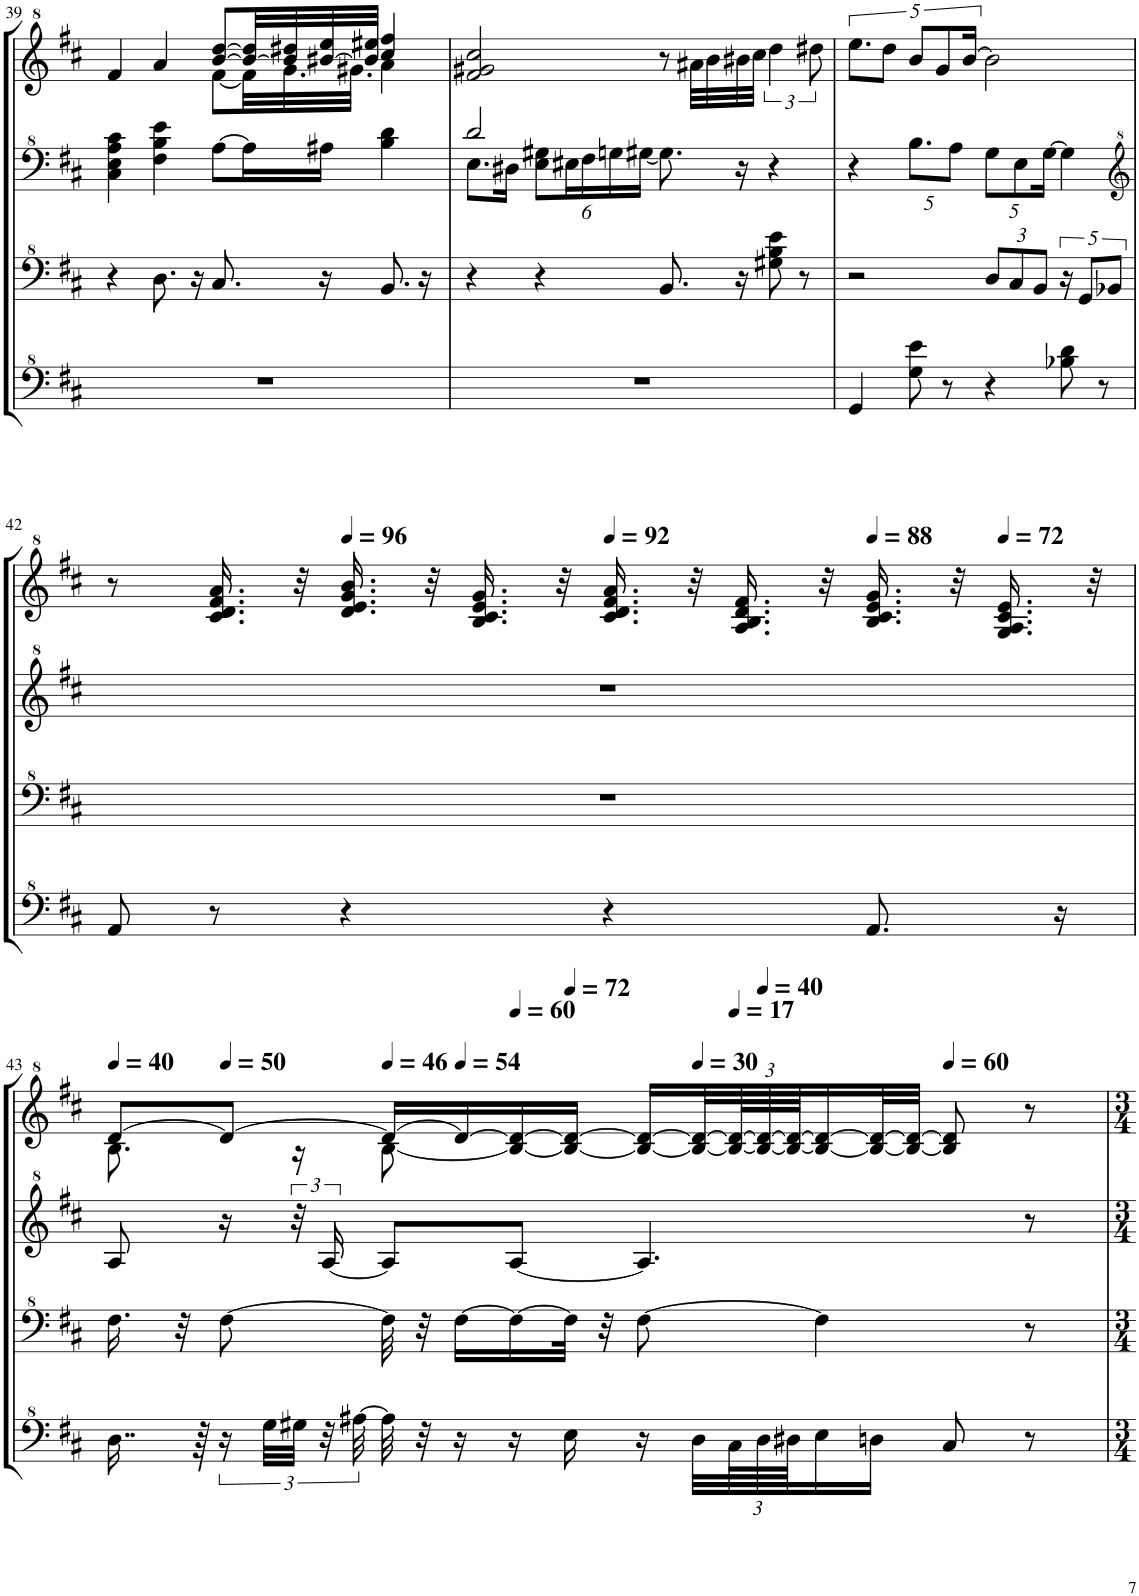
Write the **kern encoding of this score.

**kern	**kern	**kern	**kern
*part1	*part1	*part1	*part1
*staff4	*staff3	*staff2	*staff1
*I"Model III	*	*	*
!!LO:PB:g=z
*clefF^4	*clefF^4	*clefF^4	*clefG^2
*k[f#c#]	*k[f#c#]	*k[f#c#]	*k[f#c#]
*M4/4	*M4/4	*M4/4	*M4/4
=39	=39	=39	=39
*	*	*	*^
1r	4r	4c#\ 4e\ 4a\ 4cc#\	4ff#/	2ryy
.	8.d\	4f#\ 4b\ 4ee\	4aa/	.
.	16r	.	.	.
.	8.c#/	[8a\L	[8bb/ [8ddd/L	[8ff#\L
.	.	16a\L]	32bb/_ 32ddd/]LL	32ff#\LL]
.	.	.	32bb/] 32ddd#X/	32.gg\
.	16r	16a#X\JJ	[32bb#X/ 32eee/	.
.	.	.	.	32.gg#X\JJJ
.	.	.	32bb#/] 32eee#X/JJJ	.
.	8.B/	4b\ 4dd\	4ccc#/ 4fff#/	4aa\
.	16r	.	.	.
*	*	*	*v	*v
=40	=40	=40	=40
*	*	*^	*
1r	4r	8.e\L	2dd/	2ff#/ 2gg#X/ 2ccc#/
.	.	16d#X\Jk	.	.
*	*	*Xbrackettup	*	*
.	4r	12e\ 12g#X\L	.	.
.	.	24e#X\L	.	.
.	.	24f#\	.	.
.	.	24gn\	.	.
.	.	[24g#X\JJ	.	.
.	8.B/	8.g#\]	2ryy	8r
.	.	.	.	32aa#X\LLL
.	.	.	.	32bb\
.	16r	16r	.	32bb#X\
.	.	.	.	32ccc#\JJJ
.	8g#X\ 8b\ 8ee\	4r	.	6ddd\
.	8r	.	.	.
.	.	.	.	12ddd#X\
*	*	*v	*v	*
=41	=41	=41	=41
4G/	2r	4r	10.eee\L
.	.	.	10ddd\J
8g\ 8ee\	.	10.b\L	10bb/L
.	.	.	10gg/
8r	.	.	.
.	.	10a\J	.
.	.	.	[20bb/Jk
*	*Xbrackettup	*	*
4r	12d/L	10g\L	2bb\]
.	12c#/	.	.
.	.	10e\	.
.	12B/J	.	.
.	.	[20g\Jk	.
*	*brackettup	*	*
8b-X\ 8dd\	20r	4g\]	.
.	10G/L	.	.
8r	.	.	.
.	10B-X/J	.	.
!!LO:LB:g=z
=42	=42	=42	=42
*	*	*clefG^2	*
8A/	1r	1r	8r
8r	.	.	16.cc#/ 16.dd/ 16.ff#/ 16.aa/
.	.	.	32r
*	*	*	*MM96
4r	.	.	16.dd/ 16.ee/ 16.gg/ 16.bb/
.	.	.	32r
.	.	.	16.b/ 16.cc#/ 16.ee/ 16.gg/
.	.	.	32r
*	*	*	*MM92
4r	.	.	16.cc#/ 16.dd/ 16.ff#/ 16.aa/
.	.	.	32r
.	.	.	16.a/ 16.b/ 16.dd/ 16.ff#/
.	.	.	32r
*	*	*	*MM88
8.A/	.	.	16.b/ 16.cc#/ 16.ee/ 16.gg/
.	.	.	32r
*	*	*	*MM72
.	.	.	16.g/ 16.a/ 16.cc#/ 16.ee/
16r	.	.	.
.	.	.	32r
!!LO:LB:g=z
=43	=43	=43	=43
*	*	*	*MM40
*	*	*	*^
16..d\	16.f#\	8a/	[8dd/L	8.b\
.	32r	.	.	.
64r	.	.	.	.
*	*	*	*MM50	*
24r	[8f#\	16r	8dd/J_	.
48g\LLL	.	.	.	.
*	*	*brackettup	*	*
48g#X\JJJ	.	48r	.	16r
48r	.	[24a/	.	.
[48a#X\	.	.	.	.
*	*	*	*MM46	*
32a#\]	32f#\]	8a/L]	16dd/LL_	[8b\
32r	32r	.	.	.
*	*	*	*MM54	*
16r	[16f#\LL	.	16dd/_	.
*	*	*	*MM60	*
16r	16f#\_	[8a/J	16b/_ 16dd/_	2ryy
*	*	*	*MM72	*
16e\	32f#\JJk]	.	16b/_ 16dd/_JJ	.
.	32r	.	.	.
16r	[8f#\	4.a/]	16b/_ 16dd/_LL	.
*	*	*	*MM30	*
32d\LLL	.	.	32b/_ 32dd/_L	.
*Xbrackettup	*	*	*	*
*	*	*	*MM17	*
96c#\L	.	.	32b/_ 32dd/_	.
*	*	*	*MM40	*
96d\	.	.	.	.
96d#X\JJ	.	.	.	.
16e\	4f#\]	.	16b/_ 16dd/_	.
16dn\JJ	.	.	32b/_ 32dd/_L	.
.	.	.	32b/_ 32dd/_JJJ	.
*	*	*	*MM60	*
8c#/	.	.	8b/] 8dd/]	.
8r	8r	8r	8r	8ryy
*	*	*	*v	*v
=	=	=	=
*-	*-	*-	*-
